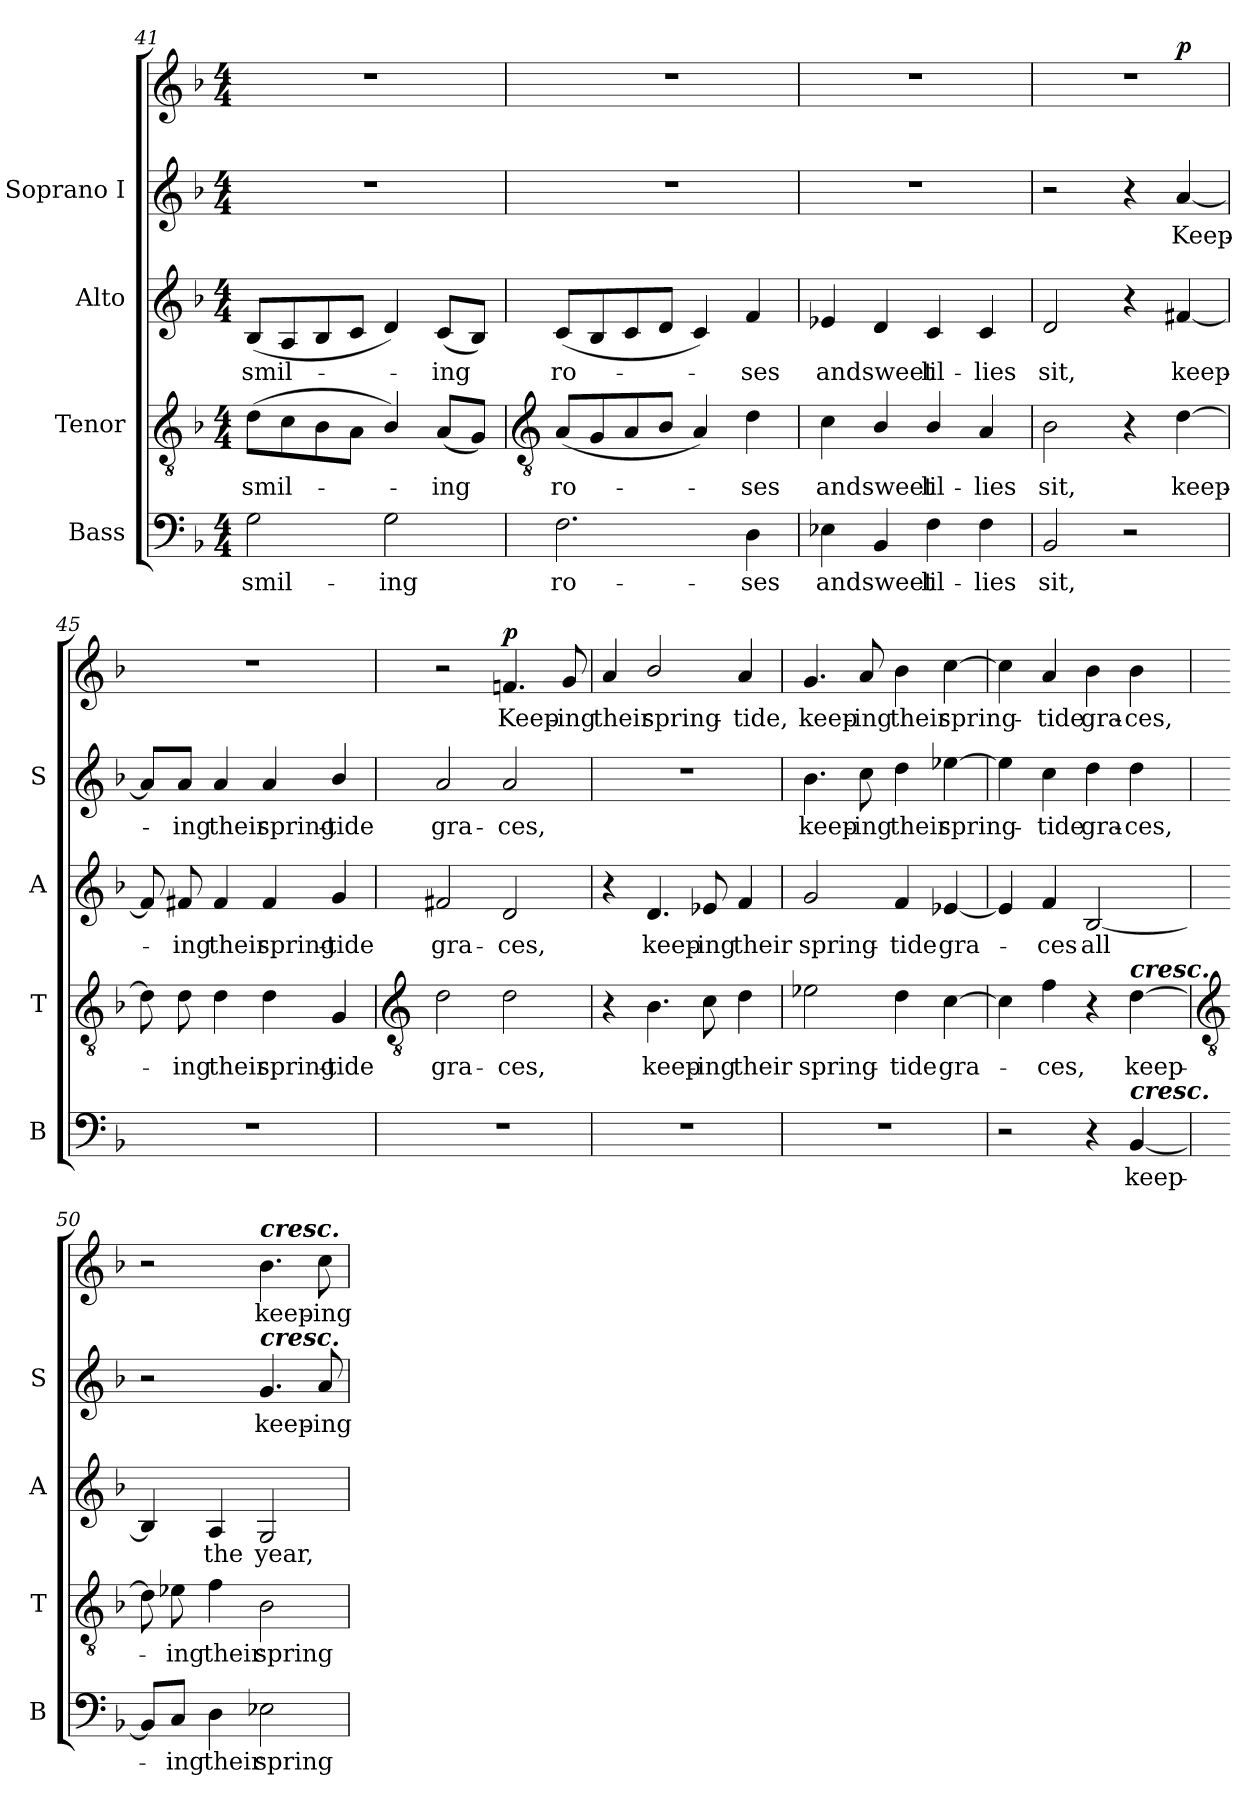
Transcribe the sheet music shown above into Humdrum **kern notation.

**kern	**text	**kern	**text	**kern	**text	**kern	**text	**kern	**text	**dynam
*part4	*part4	*part3	*part3	*part2	*part2	*part1	*part1	*part1	*part1	*part1
*staff5	*staff5	*staff4	*staff4	*staff3	*staff3	*staff2	*staff2	*staff1	*staff1	*staff1/2
*I"Bass	*	*I"Tenor	*	*I"Alto	*	*I"Soprano I	*	*	*	*
*I'B	*	*I'T	*	*I'A	*	*I'S	*	*	*	*
*clefF4	*	*clefGv2	*	*clefG2	*	*clefG2	*	*clefG2	*	*
*k[b-]	*	*k[b-]	*	*k[b-]	*	*k[b-]	*	*k[b-]	*	*
*F:	*	*F:	*	*F:	*	*F:	*	*F:	*	*
*M4/4	*	*M4/4	*	*M4/4	*	*M4/4	*	*M4/4	*	*
=41	=41	=41	=41	=41	=41	=41	=41	=41	=41	=41
!	!LO:LY:b	!	!LO:LY:b	!	!LO:LY:b	!	!	!	!	!
2G	smil-	(>8dL	smil-	(<8B-L	smil-	1r	.	1r	.	.
.	.	8c	.	8A	.	.	.	.	.	.
.	.	8B-	.	8B-	.	.	.	.	.	.
.	.	8AJ	.	8cJ	.	.	.	.	.	.
!	!LO:LY:b	!	!	!	!	!	!	!	!	!
2G	-ing	4B-/)	.	4d/)	.	.	.	.	.	.
!	!	!	!LO:LY:b	!	!LO:LY:b	!	!	!	!	!
.	.	(<8AL	ing	(<8cL	ing	.	.	.	.	.
.	.	8GJ)	.	8B-J)	.	.	.	.	.	.
!!LO:LB:g=z
=42	=42	=42	=42	=42	=42	=42	=42	=42	=42	=42
*	*	*clefGv2	*	*	*	*	*	*	*	*
!	!LO:LY:b	!	!LO:LY:b	!	!LO:LY:b	!	!	!	!	!
2.F	ro-	(<8AL	ro-	(<8cL	ro-	1r	.	1r	.	.
.	.	8G	.	8B-	.	.	.	.	.	.
.	.	8A	.	8c	.	.	.	.	.	.
.	.	8B-J	.	8dJ	.	.	.	.	.	.
.	.	4A)	.	4c)	.	.	.	.	.	.
!	!LO:LY:b	!	!LO:LY:b	!	!LO:LY:b	!	!	!	!	!
4D	-ses	4d	ses	4f	ses	.	.	.	.	.
=43	=43	=43	=43	=43	=43	=43	=43	=43	=43	=43
!	!LO:LY:b	!	!LO:LY:b	!	!LO:LY:b	!	!	!	!	!
4E-X	and	4c	and	4e-X	and	1r	.	1r	.	.
!	!LO:LY:b	!	!LO:LY:b	!	!LO:LY:b	!	!	!	!	!
4BB-	sweet	4B-/	sweet	4d	sweet	.	.	.	.	.
!	!LO:LY:b	!	!LO:LY:b	!	!LO:LY:b	!	!	!	!	!
4F	lil-	4B-/	lil-	4c	lil-	.	.	.	.	.
!	!LO:LY:b	!	!LO:LY:b	!	!LO:LY:b	!	!	!	!	!
4F	-lies	4A	-lies	4c	-lies	.	.	.	.	.
=44	=44	=44	=44	=44	=44	=44	=44	=44	=44	=44
!	!LO:LY:b	!	!LO:LY:b	!	!LO:LY:b	!	!	!	!	!
2BB-	sit,	2B-	sit,	2d	sit,	2r	.	1r	.	.
2r	.	4r	.	4r	.	4r	.	.	.	.
!	!	!	!LO:LY:b	!	!LO:LY:b	!	!LO:LY:b	!	!	!LO:DY:b=2
.	.	[4d	keep-	[4f#X	keep-	[4a	Keep-	.	.	p
=45	=45	=45	=45	=45	=45	=45	=45	=45	=45	=45
1r	.	8d]	.	8f#]	.	8a/L]	.	1r	.	.
!	!	!	!LO:LY:b	!	!LO:LY:b	!	!LO:LY:b	!	!	!
.	.	8d	ing	8f#X	ing	8a/J	ing	.	.	.
!	!	!	!LO:LY:b	!	!LO:LY:b	!	!LO:LY:b	!	!	!
.	.	4d	their	4f#	their	4a	their	.	.	.
!	!	!	!LO:LY:b	!	!LO:LY:b	!	!LO:LY:b	!	!	!
.	.	4d	spring-	4f#	spring-	4a	spring-	.	.	.
!	!	!	!LO:LY:b	!	!LO:LY:b	!	!LO:LY:b	!	!	!
.	.	4G	-tide	4g	-tide	4b-/	-tide	.	.	.
!!LO:LB:g=z
=46	=46	=46	=46	=46	=46	=46	=46	=46	=46	=46
*	*	*clefGv2	*	*	*	*	*	*	*	*
!	!	!	!LO:LY:b	!	!LO:LY:b	!	!LO:LY:b	!	!	!
1r	.	2d	gra-	2f#X	gra-	2a	gra-	2r	.	.
!	!	!	!LO:LY:b	!	!LO:LY:b	!	!LO:LY:b	!	!LO:LY:b	!LO:DY:b
.	.	2d	-ces,	2d	-ces,	2a	-ces,	4.fn	Keep-	p
!	!	!	!	!	!	!	!	!	!LO:LY:b	!
.	.	.	.	.	.	.	.	8g	-ing	.
=47	=47	=47	=47	=47	=47	=47	=47	=47	=47	=47
!	!	!	!	!	!	!	!	!	!LO:LY:b	!
1r	.	4r	.	4r	.	1r	.	4a	their	.
!	!	!	!LO:LY:b	!	!LO:LY:b	!	!	!	!LO:LY:b	!
.	.	4.B-	keep-	4.d	keep-	.	.	2b-/	spring-	.
!	!	!	!LO:LY:b	!	!LO:LY:b	!	!	!	!	!
.	.	8c	-ing	8e-X	-ing	.	.	.	.	.
!	!	!	!LO:LY:b	!	!LO:LY:b	!	!	!	!LO:LY:b	!
.	.	4d	their	4f	their	.	.	4a	-tide,	.
=48	=48	=48	=48	=48	=48	=48	=48	=48	=48	=48
!	!	!	!LO:LY:b	!	!LO:LY:b	!	!LO:LY:b	!	!LO:LY:b	!
1r	.	2e-X	spring-	2g	spring-	4.b-	-keep-	4.g	keep-	.
!	!	!	!	!	!	!	!LO:LY:b	!	!LO:LY:b	!
.	.	.	.	.	.	8cc	-ing	8a	-ing	.
!	!	!	!LO:LY:b	!	!LO:LY:b	!	!LO:LY:b	!	!LO:LY:b	!
.	.	4d	-tide	4f	-tide	4dd	their	4b-	their	.
!	!	!	!LO:LY:b	!	!LO:LY:b	!	!LO:LY:b	!	!LO:LY:b	!
.	.	[4c	gra-	[4e-X	gra-	[4ee-X	spring-	[4cc	spring-	.
=49	=49	=49	=49	=49	=49	=49	=49	=49	=49	=49
2r	.	4c]	.	4e-]	.	4ee-]	.	4cc]	.	.
!	!	!	!LO:LY:b	!	!LO:LY:b	!	!LO:LY:b	!	!LO:LY:b	!
.	.	4f	ces,	4f	ces	4cc	tide	4a	tide	.
!	!	!	!	!	!LO:LY:b	!	!LO:LY:b	!	!LO:LY:b	!
4r	.	4r	.	[2B-	all	4dd	gra-	4b-	gra-	.
!	!	!LO:TX:a:Bi:t=cresc.	!	!	!	!	!	!	!	!
!LO:TX:a:Bi:t=cresc.	!	!	!	!	!	!	!	!	!	!
!	!LO:LY:b	!	!LO:LY:b	!	!	!	!LO:LY:b	!	!LO:LY:b	!
[4BB-	keep-	[4d	keep-	.	.	4dd	-ces,	4b-	-ces,	.
!!LO:LB:g=z
=50	=50	=50	=50	=50	=50	=50	=50	=50	=50	=50
*	*	*clefGv2	*	*	*	*	*	*	*	*
8BB-/L]	.	8d]	.	4B-]	.	2r	.	2r	.	.
!	!LO:LY:b	!	!LO:LY:b	!	!	!	!	!	!	!
8C/J	ing	8e-X	ing	.	.	.	.	.	.	.
!	!LO:LY:b	!	!LO:LY:b	!	!LO:LY:b	!	!	!	!	!
4D	their	4f	their	4A/	the	.	.	.	.	.
!	!	!	!	!	!	!	!	!LO:TX:a:Bi:t=cresc.	!	!
!	!	!	!	!	!	!LO:TX:a:Bi:t=cresc.	!	!	!	!
!	!LO:LY:b	!	!LO:LY:b	!	!LO:LY:b	!	!LO:LY:b	!	!LO:LY:b	!
2E-X	spring-	2B-	spring-	2G	year,	4.g	keep-	4.b-	keep-	.
!	!	!	!	!	!	!	!LO:LY:b	!	!LO:LY:b	!
.	.	.	.	.	.	8a	-ing	8cc	-ing	.
=	=	=	=	=	=	=	=	=	=	=
*-	*-	*-	*-	*-	*-	*-	*-	*-	*-	*-
